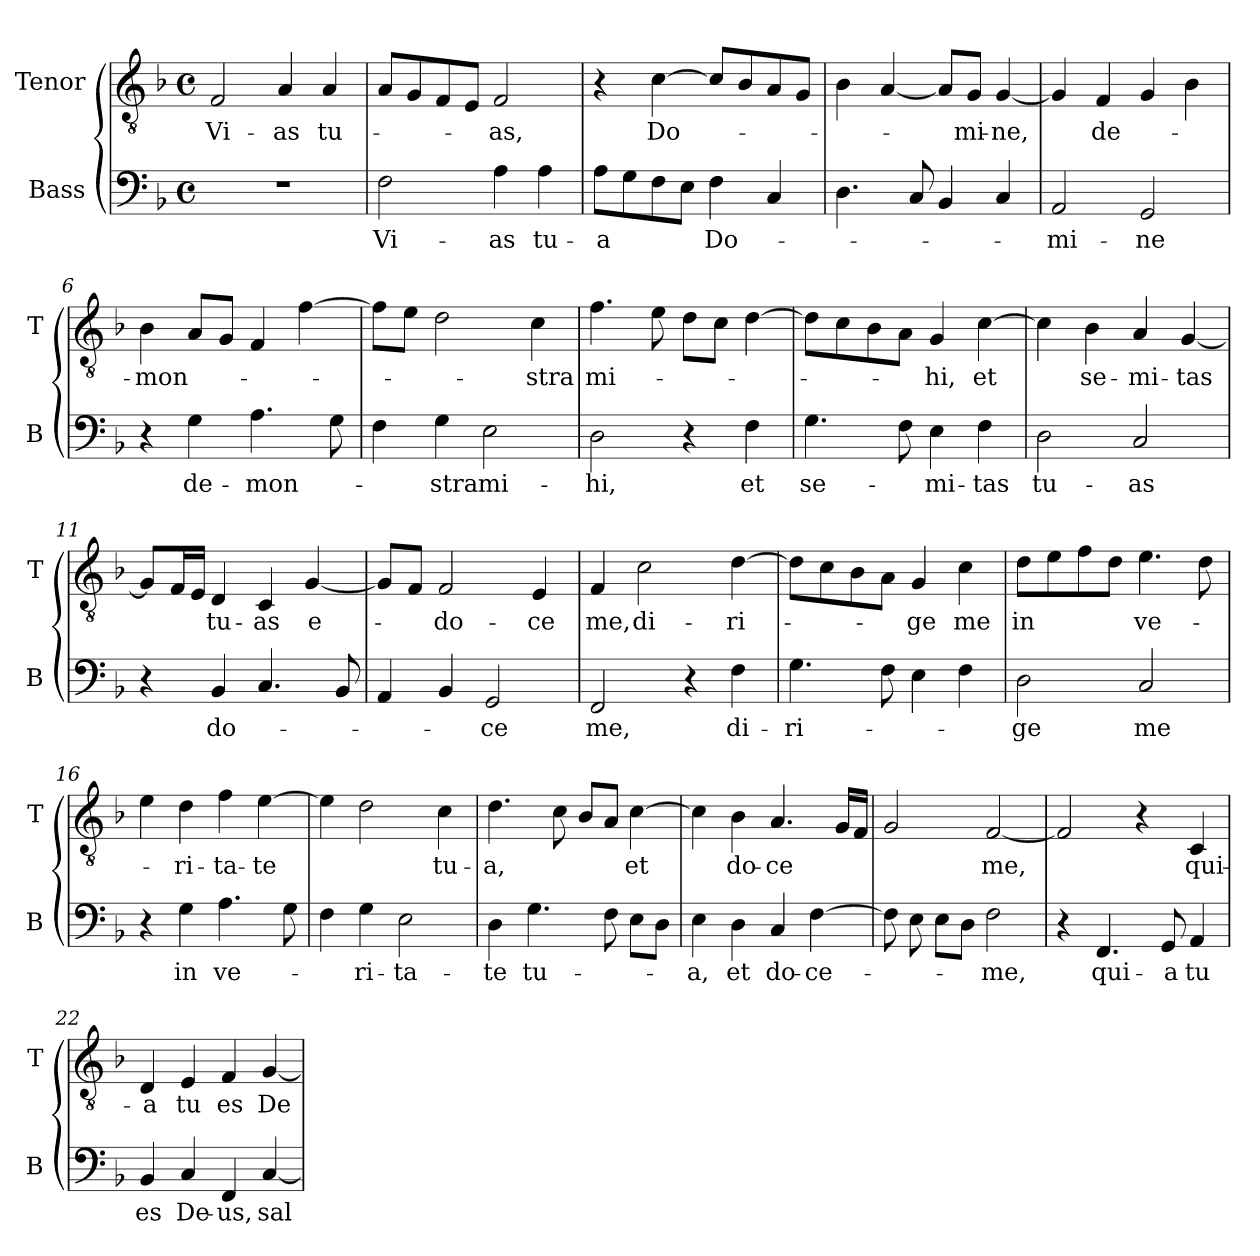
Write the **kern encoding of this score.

**kern	**text	**kern	**text
*part2	*part2	*part1	*part1
*staff2	*staff2	*staff1	*staff1
*I"Bass	*	*I"Tenor	*
*I'B	*	*I'T	*
*clefF4	*	*clefGv2	*
*k[b-]	*	*k[b-]	*
*F:	*	*F:	*
*M4/4	*	*M4/4	*
*met(c)	*	*met(c)	*
=1	=1	=1	=1
!	!	!	!LO:LY:b
1r	.	2F/	Vi-
!	!	!	!LO:LY:b
.	.	4A/	-as
!	!	!	!LO:LY:b
.	.	4A/	tu-
=2	=2	=2	=2
!	!LO:LY:b	!	!
2F\	Vi-	8A/L	.
.	.	8G/	.
.	.	8F/	.
.	.	8E/J	.
!	!LO:LY:b	!	!LO:LY:b
4A\	-as	2F/	-as,
!	!LO:LY:b	!	!
4A\	tu-	.	.
=3	=3	=3	=3
!	!LO:LY:b	!	!
8A\L	-a	4r	.
8G\	.	.	.
!	!	!	!LO:LY:b
8F\	.	[4c\	Do-
8E\J	.	.	.
!	!LO:LY:b	!	!
4F\	Do-	8c/L]	.
.	.	8B-/	.
4C/	.	8A/	.
.	.	8G/J	.
=4	=4	=4	=4
4.D\	.	4B-\	.
.	.	[4A/	.
8C/	.	.	.
4BB-/	.	8A/L]	.
!	!	!	!LO:LY:b
.	.	8G/J	-mi-
!	!	!	!LO:LY:b
4C/	.	[4G/	-ne,
=5	=5	=5	=5
!	!LO:LY:b	!	!
2AA/	-mi-	4G/]	.
!	!	!	!LO:LY:b
.	.	4F/	de-
!	!LO:LY:b	!	!
2GG/	-ne	4G/	.
.	.	4B-\	.
!!LO:LB:g=z
=6	=6	=6	=6
!	!	!	!LO:LY:b
4r	.	4B-\	-mon-
!	!LO:LY:b	!	!
4G\	de-	8A/L	.
.	.	8G/J	.
!	!LO:LY:b	!	!
4.A\	-mon-	4F/	.
.	.	[4f\	.
8G\	.	.	.
=7	=7	=7	=7
4F\	.	8f\L]	.
.	.	8e\J	.
!	!LO:LY:b	!	!
4G\	-stra	2d\	.
!	!LO:LY:b	!	!
2E\	mi-	.	.
!	!	!	!LO:LY:b
.	.	4c\	-stra
=8	=8	=8	=8
!	!LO:LY:b	!	!LO:LY:b
2D\	-hi,	4.f\	mi-
.	.	8e\	.
4r	.	8d\L	.
.	.	8c\J	.
!	!LO:LY:b	!	!
4F\	et	[4d\	.
=9	=9	=9	=9
!	!LO:LY:b	!	!
4.G\	se-	8d\L]	.
.	.	8c\	.
.	.	8B-\	.
8F\	.	8A\J	.
!	!LO:LY:b	!	!LO:LY:b
4E\	-mi-	4G/	-hi,
!	!LO:LY:b	!	!LO:LY:b
4F\	-tas	[4c\	et
=10	=10	=10	=10
!	!LO:LY:b	!	!
2D\	tu-	4c\]	.
!	!	!	!LO:LY:b
.	.	4B-\	se-
!	!LO:LY:b	!	!LO:LY:b
2C/	-as	4A/	-mi-
!	!	!	!LO:LY:b
.	.	[4G/	-tas
!!LO:LB:g=z
=11	=11	=11	=11
4r	.	8G/L]	.
.	.	16F/L	.
.	.	16E/JJ	.
!	!LO:LY:b	!	!LO:LY:b
4BB-/	do-	4D/	tu-
!	!	!	!LO:LY:b
4.C/	.	4C/	-as
!	!	!	!LO:LY:b
.	.	[4G/	e-
8BB-/	.	.	.
=12	=12	=12	=12
4AA/	.	8G/L]	.
.	.	8F/J	.
!	!	!	!LO:LY:b
4BB-/	.	2F/	-do-
!	!LO:LY:b	!	!
2GG/	-ce	.	.
!	!	!	!LO:LY:b
.	.	4E/	-ce
=13	=13	=13	=13
!	!LO:LY:b	!	!LO:LY:b
2FF/	me,	4F/	me,
!	!	!	!LO:LY:b
.	.	2c\	di-
4r	.	.	.
!	!LO:LY:b	!	!LO:LY:b
4F\	di-	[4d\	-ri-
=14	=14	=14	=14
!	!LO:LY:b	!	!
4.G\	-ri-	8d\L]	.
.	.	8c\	.
.	.	8B-\	.
8F\	.	8A\J	.
!	!	!	!LO:LY:b
4E\	.	4G/	-ge
!	!	!	!LO:LY:b
4F\	.	4c\	me
=15	=15	=15	=15
!	!LO:LY:b	!	!LO:LY:b
2D\	-ge	8d\L	in
.	.	8e\	.
.	.	8f\	.
.	.	8d\J	.
!	!LO:LY:b	!	!LO:LY:b
2C/	me	4.e\	ve-
.	.	8d\	.
!!LO:LB:g=z
=16	=16	=16	=16
4r	.	4e\	.
!	!LO:LY:b	!	!LO:LY:b
4G\	in	4d\	-ri-
!	!LO:LY:b	!	!LO:LY:b
4.A\	ve-	4f\	-ta-
!	!	!	!LO:LY:b
.	.	[4e\	-te
8G\	.	.	.
=17	=17	=17	=17
4F\	.	4e\]	.
!	!LO:LY:b	!	!
4G\	-ri-	2d\	.
!	!LO:LY:b	!	!
2E\	-ta-	.	.
!	!	!	!LO:LY:b
.	.	4c\	tu-
=18	=18	=18	=18
!	!LO:LY:b	!	!LO:LY:b
4D\	-te	4.d\	-a,
!	!LO:LY:b	!	!
4.G\	tu-	.	.
.	.	8c\	.
.	.	8B-/L	.
8F\	.	8A/J	.
!	!	!	!LO:LY:b
8E\L	.	[4c\	et
8D\J	.	.	.
=19	=19	=19	=19
!	!LO:LY:b	!	!
4E\	-a,	4c\]	.
!	!LO:LY:b	!	!LO:LY:b
4D\	et	4B-\	do-
!	!LO:LY:b	!	!LO:LY:b
4C/	do-	4.A/	-ce
!	!LO:LY:b	!	!
[4F\	-ce-	.	.
.	.	16G/LL	.
.	.	16F/JJ	.
=20	=20	=20	=20
8F\]	.	2G/	.
8E\	.	.	.
8E\L	.	.	.
8D\J	.	.	.
!	!LO:LY:b	!	!LO:LY:b
2F\	-me,	[2F/	me,
!!LO:LB:g=z
=21	=21	=21	=21
4r	.	2F/]	.
!	!LO:LY:b	!	!
4.FF/	qui-	.	.
.	.	4r	.
!	!LO:LY:b	!	!
8GG/	-a	.	.
!	!LO:LY:b	!	!LO:LY:b
4AA/	tu	4C/	qui-
=22	=22	=22	=22
!	!LO:LY:b	!	!LO:LY:b
4BB-/	es	4D/	-a
!	!LO:LY:b	!	!LO:LY:b
4C/	De-	4E/	tu
!	!LO:LY:b	!	!LO:LY:b
4FF/	-us,	4F/	es
!	!LO:LY:b	!	!LO:LY:b
[4C/	sal-	[4G/	De-
=	=	=	=
*-	*-	*-	*-
